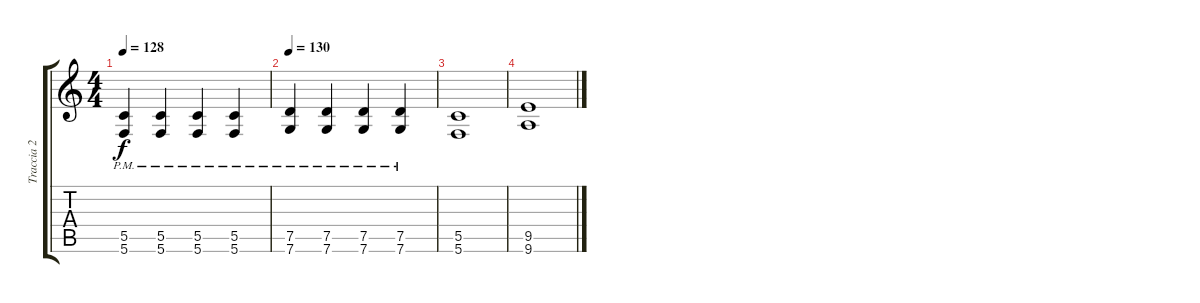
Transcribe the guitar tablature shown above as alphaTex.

\track ("Traccia 2" "Traccia 2") {instrument distortionguitar}
\staff {score tabs}
\tuning (D4 A3 F3 C3 G2 C2) {hide}
\ts (4 4)
\tempo 128
\clef g2
\ks c
(5.5{pm} 5.6{pm}).4{dy f} (5.5{pm} 5.6{pm}).4 (5.5{pm} 5.6{pm}).4 (5.5{pm} 5.6{pm}).4 |
\tempo 130
(7.5{pm} 7.6{pm}).4 (7.5{pm} 7.6{pm}).4 (7.5{pm} 7.6{pm}).4 (7.5{pm} 7.6{pm}).4 |
(5.5 5.6).1 |
(9.5 9.6).1
